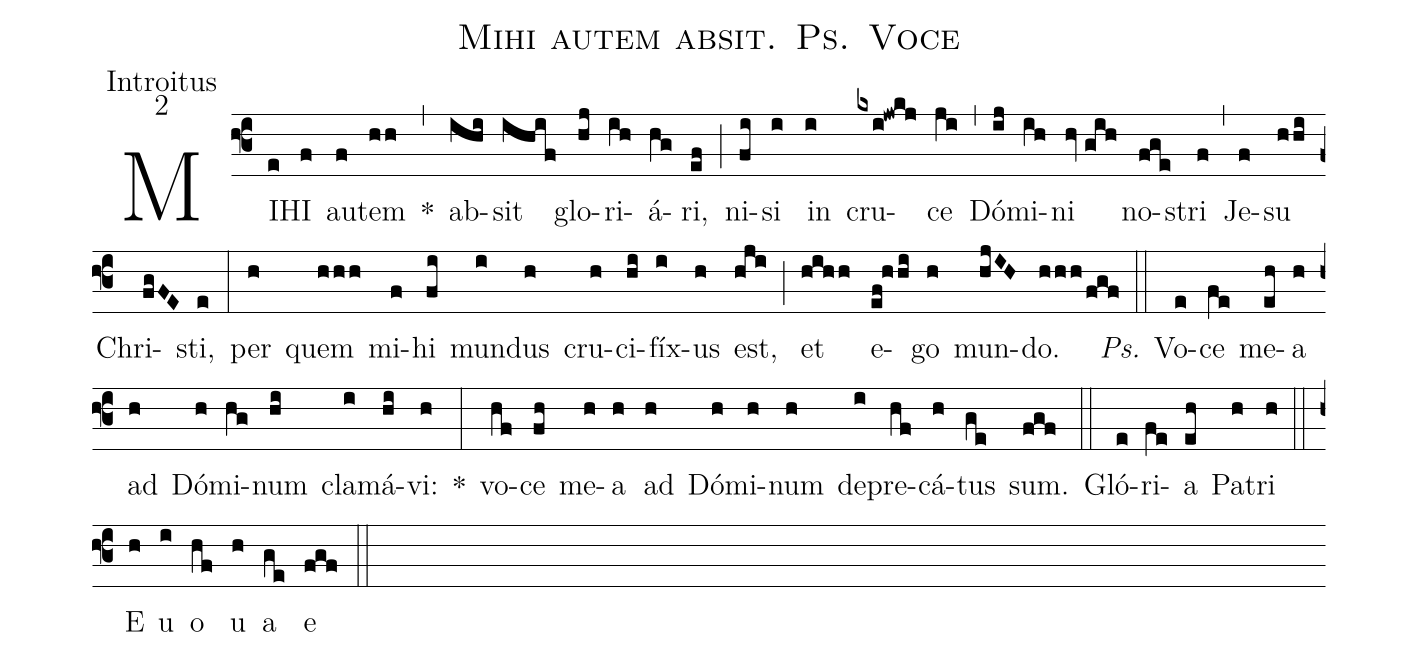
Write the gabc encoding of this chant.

name:Mihi autem absit. Ps. Voce;
office-part:Introitus;
mode:2;
%%
(f3) MI(e)HI(f) au(f)tem(hh) *(,) ab(ihi)sit(ihif) glo(hj)ri(ih)á(hg)ri,(ef) (;) ni(fi)si(i) in(i) cru(kxi!jwkj)ce(ji) (,) Dó(ij)mi(ih)ni(hv//gih) no(fge)stri(f) (,) Je(f)su(hhi) Chri(fgFE)sti,(e) (:) per(h) quem(hhh) mi(f)hi(fi) mun(i)dus(h) cru(h)ci(hi)fíx(i)us(h) est,(hji) (;) et(hihh) e(ef!hhi)go(h) mun(hjIH)do.(hhh/fgf) <i>Ps.</i>(::) Vo(e)ce(fe) me(eh)a(h) ad(h) Dó(h)mi(hg)num(hi) cla(i)má(hi)vi:(h) *(:) vo(hf)ce(fh) me(h)a(h) ad(h) Dó(h)mi(h)num(h) de(i)pre(hf)cá(h)tus(ge) sum.(fgf) (::) Gló(e)ri(fe)a(eh) Pa(h)tri(h) (::) E(h) u(i) o(hf) u(h) a(ge) e(fgf) (::)
